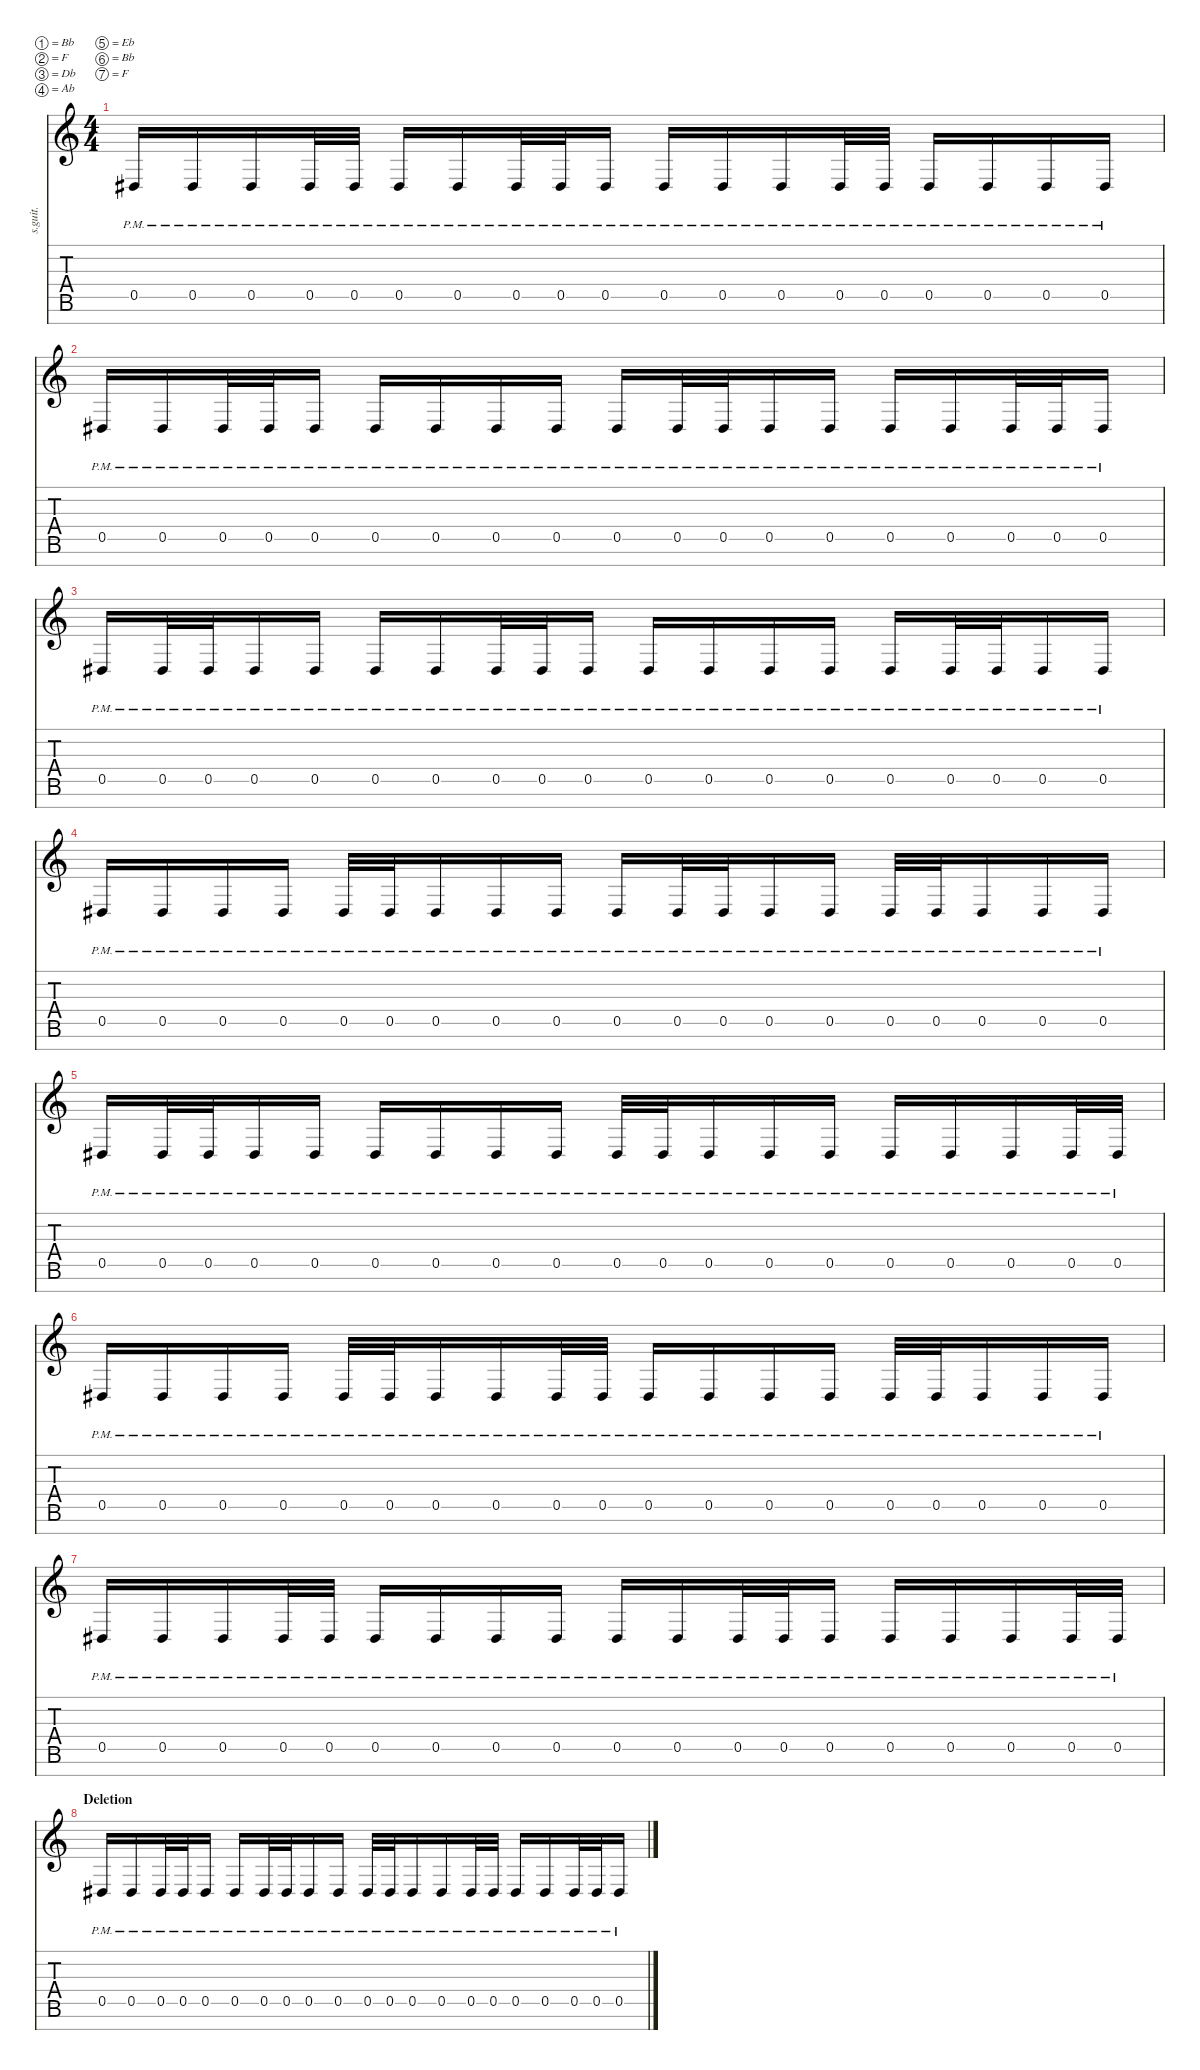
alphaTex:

\defaultSystemsLayout 4
\hideDynamics
\bracketExtendMode nobrackets
\track ("Fredrik Thordendal (Guitar 1)" "s.guit.") {instrument distortionguitar}
\staff {score tabs}
\tuning (Bb3 F3 Db3 Ab2 Eb2 Bb1 F1)
\ts (4 4)
\tempo (115 hide)
\clef g2
\ks c
0.5{pm acc #}.16{lyrics (0 "") lyrics (1 "") lyrics (2 "") lyrics (3 "") lyrics (4 "") dy f} 0.5{pm acc #}.16{lyrics (0 "") lyrics (1 "") lyrics (2 "") lyrics (3 "") lyrics (4 "")} 0.5{pm acc #}.16{lyrics (0 "") lyrics (1 "") lyrics (2 "") lyrics (3 "") lyrics (4 "")} 0.5{pm acc #}.32{lyrics (0 "") lyrics (1 "") lyrics (2 "") lyrics (3 "") lyrics (4 "")} 0.5{pm acc #}.32{lyrics (0 "") lyrics (1 "") lyrics (2 "") lyrics (3 "") lyrics (4 "")} 0.5{pm acc #}.16{lyrics (0 "") lyrics (1 "") lyrics (2 "") lyrics (3 "") lyrics (4 "")} 0.5{pm acc #}.16{lyrics (0 "") lyrics (1 "") lyrics (2 "") lyrics (3 "") lyrics (4 "")} 0.5{pm acc #}.32{lyrics (0 "") lyrics (1 "") lyrics (2 "") lyrics (3 "") lyrics (4 "")} 0.5{pm acc #}.32{lyrics (0 "") lyrics (1 "") lyrics (2 "") lyrics (3 "") lyrics (4 "")} 0.5{pm acc #}.16{lyrics (0 "") lyrics (1 "") lyrics (2 "") lyrics (3 "") lyrics (4 "")} 0.5{pm acc #}.16{lyrics (0 "") lyrics (1 "") lyrics (2 "") lyrics (3 "") lyrics (4 "")} 0.5{pm acc #}.16{lyrics (0 "") lyrics (1 "") lyrics (2 "") lyrics (3 "") lyrics (4 "")} 0.5{pm acc #}.16{lyrics (0 "") lyrics (1 "") lyrics (2 "") lyrics (3 "") lyrics (4 "")} 0.5{pm acc #}.32{lyrics (0 "") lyrics (1 "") lyrics (2 "") lyrics (3 "") lyrics (4 "")} 0.5{pm acc #}.32{lyrics (0 "") lyrics (1 "") lyrics (2 "") lyrics (3 "") lyrics (4 "")} 0.5{pm acc #}.16{lyrics (0 "") lyrics (1 "") lyrics (2 "") lyrics (3 "") lyrics (4 "")} 0.5{pm acc #}.16{lyrics (0 "") lyrics (1 "") lyrics (2 "") lyrics (3 "") lyrics (4 "")} 0.5{pm acc #}.16{lyrics (0 "") lyrics (1 "") lyrics (2 "") lyrics (3 "") lyrics (4 "")} 0.5{pm acc #}.16{lyrics (0 "") lyrics (1 "") lyrics (2 "") lyrics (3 "") lyrics (4 "")} |
0.5{pm acc #}.16{lyrics (0 "") lyrics (1 "") lyrics (2 "") lyrics (3 "") lyrics (4 "")} 0.5{pm acc #}.16{lyrics (0 "") lyrics (1 "") lyrics (2 "") lyrics (3 "") lyrics (4 "")} 0.5{pm acc #}.32{lyrics (0 "") lyrics (1 "") lyrics (2 "") lyrics (3 "") lyrics (4 "")} 0.5{pm acc #}.32{lyrics (0 "") lyrics (1 "") lyrics (2 "") lyrics (3 "") lyrics (4 "")} 0.5{pm acc #}.16{lyrics (0 "") lyrics (1 "") lyrics (2 "") lyrics (3 "") lyrics (4 "")} 0.5{pm acc #}.16{lyrics (0 "") lyrics (1 "") lyrics (2 "") lyrics (3 "") lyrics (4 "")} 0.5{pm acc #}.16{lyrics (0 "") lyrics (1 "") lyrics (2 "") lyrics (3 "") lyrics (4 "")} 0.5{pm acc #}.16{lyrics (0 "") lyrics (1 "") lyrics (2 "") lyrics (3 "") lyrics (4 "")} 0.5{pm acc #}.16{lyrics (0 "") lyrics (1 "") lyrics (2 "") lyrics (3 "") lyrics (4 "")} 0.5{pm acc #}.16{lyrics (0 "") lyrics (1 "") lyrics (2 "") lyrics (3 "") lyrics (4 "")} 0.5{pm acc #}.32{lyrics (0 "") lyrics (1 "") lyrics (2 "") lyrics (3 "") lyrics (4 "")} 0.5{pm acc #}.32{lyrics (0 "") lyrics (1 "") lyrics (2 "") lyrics (3 "") lyrics (4 "")} 0.5{pm acc #}.16{lyrics (0 "") lyrics (1 "") lyrics (2 "") lyrics (3 "") lyrics (4 "")} 0.5{pm acc #}.16{lyrics (0 "") lyrics (1 "") lyrics (2 "") lyrics (3 "") lyrics (4 "")} 0.5{pm acc #}.16{lyrics (0 "") lyrics (1 "") lyrics (2 "") lyrics (3 "") lyrics (4 "")} 0.5{pm acc #}.16{lyrics (0 "") lyrics (1 "") lyrics (2 "") lyrics (3 "") lyrics (4 "")} 0.5{pm acc #}.32{lyrics (0 "") lyrics (1 "") lyrics (2 "") lyrics (3 "") lyrics (4 "")} 0.5{pm acc #}.32{lyrics (0 "") lyrics (1 "") lyrics (2 "") lyrics (3 "") lyrics (4 "")} 0.5{pm acc #}.16{lyrics (0 "") lyrics (1 "") lyrics (2 "") lyrics (3 "") lyrics (4 "")} |
0.5{pm acc #}.16{lyrics (0 "") lyrics (1 "") lyrics (2 "") lyrics (3 "") lyrics (4 "")} 0.5{pm acc #}.32{lyrics (0 "") lyrics (1 "") lyrics (2 "") lyrics (3 "") lyrics (4 "")} 0.5{pm acc #}.32{lyrics (0 "") lyrics (1 "") lyrics (2 "") lyrics (3 "") lyrics (4 "")} 0.5{pm acc #}.16{lyrics (0 "") lyrics (1 "") lyrics (2 "") lyrics (3 "") lyrics (4 "")} 0.5{pm acc #}.16{lyrics (0 "") lyrics (1 "") lyrics (2 "") lyrics (3 "") lyrics (4 "")} 0.5{pm acc #}.16{lyrics (0 "") lyrics (1 "") lyrics (2 "") lyrics (3 "") lyrics (4 "")} 0.5{pm acc #}.16{lyrics (0 "") lyrics (1 "") lyrics (2 "") lyrics (3 "") lyrics (4 "")} 0.5{pm acc #}.32{lyrics (0 "") lyrics (1 "") lyrics (2 "") lyrics (3 "") lyrics (4 "")} 0.5{pm acc #}.32{lyrics (0 "") lyrics (1 "") lyrics (2 "") lyrics (3 "") lyrics (4 "")} 0.5{pm acc #}.16{lyrics (0 "") lyrics (1 "") lyrics (2 "") lyrics (3 "") lyrics (4 "")} 0.5{pm acc #}.16{lyrics (0 "") lyrics (1 "") lyrics (2 "") lyrics (3 "") lyrics (4 "")} 0.5{pm acc #}.16{lyrics (0 "") lyrics (1 "") lyrics (2 "") lyrics (3 "") lyrics (4 "")} 0.5{pm acc #}.16{lyrics (0 "") lyrics (1 "") lyrics (2 "") lyrics (3 "") lyrics (4 "")} 0.5{pm acc #}.16{lyrics (0 "") lyrics (1 "") lyrics (2 "") lyrics (3 "") lyrics (4 "")} 0.5{pm acc #}.16{lyrics (0 "") lyrics (1 "") lyrics (2 "") lyrics (3 "") lyrics (4 "")} 0.5{pm acc #}.32{lyrics (0 "") lyrics (1 "") lyrics (2 "") lyrics (3 "") lyrics (4 "")} 0.5{pm acc #}.32{lyrics (0 "") lyrics (1 "") lyrics (2 "") lyrics (3 "") lyrics (4 "")} 0.5{pm acc #}.16{lyrics (0 "") lyrics (1 "") lyrics (2 "") lyrics (3 "") lyrics (4 "")} 0.5{pm acc #}.16{lyrics (0 "") lyrics (1 "") lyrics (2 "") lyrics (3 "") lyrics (4 "")} |
0.5{pm acc #}.16{lyrics (0 "") lyrics (1 "") lyrics (2 "") lyrics (3 "") lyrics (4 "")} 0.5{pm acc #}.16{lyrics (0 "") lyrics (1 "") lyrics (2 "") lyrics (3 "") lyrics (4 "")} 0.5{pm acc #}.16{lyrics (0 "") lyrics (1 "") lyrics (2 "") lyrics (3 "") lyrics (4 "")} 0.5{pm acc #}.16{lyrics (0 "") lyrics (1 "") lyrics (2 "") lyrics (3 "") lyrics (4 "")} 0.5{pm acc #}.32{lyrics (0 "") lyrics (1 "") lyrics (2 "") lyrics (3 "") lyrics (4 "")} 0.5{pm acc #}.32{lyrics (0 "") lyrics (1 "") lyrics (2 "") lyrics (3 "") lyrics (4 "")} 0.5{pm acc #}.16{lyrics (0 "") lyrics (1 "") lyrics (2 "") lyrics (3 "") lyrics (4 "")} 0.5{pm acc #}.16{lyrics (0 "") lyrics (1 "") lyrics (2 "") lyrics (3 "") lyrics (4 "")} 0.5{pm acc #}.16{lyrics (0 "") lyrics (1 "") lyrics (2 "") lyrics (3 "") lyrics (4 "")} 0.5{pm acc #}.16{lyrics (0 "") lyrics (1 "") lyrics (2 "") lyrics (3 "") lyrics (4 "")} 0.5{pm acc #}.32{lyrics (0 "") lyrics (1 "") lyrics (2 "") lyrics (3 "") lyrics (4 "")} 0.5{pm acc #}.32{lyrics (0 "") lyrics (1 "") lyrics (2 "") lyrics (3 "") lyrics (4 "")} 0.5{pm acc #}.16{lyrics (0 "") lyrics (1 "") lyrics (2 "") lyrics (3 "") lyrics (4 "")} 0.5{pm acc #}.16{lyrics (0 "") lyrics (1 "") lyrics (2 "") lyrics (3 "") lyrics (4 "")} 0.5{pm acc #}.32{lyrics (0 "") lyrics (1 "") lyrics (2 "") lyrics (3 "") lyrics (4 "")} 0.5{pm acc #}.32{lyrics (0 "") lyrics (1 "") lyrics (2 "") lyrics (3 "") lyrics (4 "")} 0.5{pm acc #}.16{lyrics (0 "") lyrics (1 "") lyrics (2 "") lyrics (3 "") lyrics (4 "")} 0.5{pm acc #}.16{lyrics (0 "") lyrics (1 "") lyrics (2 "") lyrics (3 "") lyrics (4 "")} 0.5{pm acc #}.16{lyrics (0 "") lyrics (1 "") lyrics (2 "") lyrics (3 "") lyrics (4 "")} |
0.5{pm acc #}.16{lyrics (0 "") lyrics (1 "") lyrics (2 "") lyrics (3 "") lyrics (4 "")} 0.5{pm acc #}.32{lyrics (0 "") lyrics (1 "") lyrics (2 "") lyrics (3 "") lyrics (4 "")} 0.5{pm acc #}.32{lyrics (0 "") lyrics (1 "") lyrics (2 "") lyrics (3 "") lyrics (4 "")} 0.5{pm acc #}.16{lyrics (0 "") lyrics (1 "") lyrics (2 "") lyrics (3 "") lyrics (4 "")} 0.5{pm acc #}.16{lyrics (0 "") lyrics (1 "") lyrics (2 "") lyrics (3 "") lyrics (4 "")} 0.5{pm acc #}.16{lyrics (0 "") lyrics (1 "") lyrics (2 "") lyrics (3 "") lyrics (4 "")} 0.5{pm acc #}.16{lyrics (0 "") lyrics (1 "") lyrics (2 "") lyrics (3 "") lyrics (4 "")} 0.5{pm acc #}.16{lyrics (0 "") lyrics (1 "") lyrics (2 "") lyrics (3 "") lyrics (4 "")} 0.5{pm acc #}.16{lyrics (0 "") lyrics (1 "") lyrics (2 "") lyrics (3 "") lyrics (4 "")} 0.5{pm acc #}.32{lyrics (0 "") lyrics (1 "") lyrics (2 "") lyrics (3 "") lyrics (4 "")} 0.5{pm acc #}.32{lyrics (0 "") lyrics (1 "") lyrics (2 "") lyrics (3 "") lyrics (4 "")} 0.5{pm acc #}.16{lyrics (0 "") lyrics (1 "") lyrics (2 "") lyrics (3 "") lyrics (4 "")} 0.5{pm acc #}.16{lyrics (0 "") lyrics (1 "") lyrics (2 "") lyrics (3 "") lyrics (4 "")} 0.5{pm acc #}.16{lyrics (0 "") lyrics (1 "") lyrics (2 "") lyrics (3 "") lyrics (4 "")} 0.5{pm acc #}.16{lyrics (0 "") lyrics (1 "") lyrics (2 "") lyrics (3 "") lyrics (4 "")} 0.5{pm acc #}.16{lyrics (0 "") lyrics (1 "") lyrics (2 "") lyrics (3 "") lyrics (4 "")} 0.5{pm acc #}.16{lyrics (0 "") lyrics (1 "") lyrics (2 "") lyrics (3 "") lyrics (4 "")} 0.5{pm acc #}.32{lyrics (0 "") lyrics (1 "") lyrics (2 "") lyrics (3 "") lyrics (4 "")} 0.5{pm acc #}.32{lyrics (0 "") lyrics (1 "") lyrics (2 "") lyrics (3 "") lyrics (4 "")} |
0.5{pm acc #}.16{lyrics (0 "") lyrics (1 "") lyrics (2 "") lyrics (3 "") lyrics (4 "")} 0.5{pm acc #}.16{lyrics (0 "") lyrics (1 "") lyrics (2 "") lyrics (3 "") lyrics (4 "")} 0.5{pm acc #}.16{lyrics (0 "") lyrics (1 "") lyrics (2 "") lyrics (3 "") lyrics (4 "")} 0.5{pm acc #}.16{lyrics (0 "") lyrics (1 "") lyrics (2 "") lyrics (3 "") lyrics (4 "")} 0.5{pm acc #}.32{lyrics (0 "") lyrics (1 "") lyrics (2 "") lyrics (3 "") lyrics (4 "")} 0.5{pm acc #}.32{lyrics (0 "") lyrics (1 "") lyrics (2 "") lyrics (3 "") lyrics (4 "")} 0.5{pm acc #}.16{lyrics (0 "") lyrics (1 "") lyrics (2 "") lyrics (3 "") lyrics (4 "")} 0.5{pm acc #}.16{lyrics (0 "") lyrics (1 "") lyrics (2 "") lyrics (3 "") lyrics (4 "")} 0.5{pm acc #}.32{lyrics (0 "") lyrics (1 "") lyrics (2 "") lyrics (3 "") lyrics (4 "")} 0.5{pm acc #}.32{lyrics (0 "") lyrics (1 "") lyrics (2 "") lyrics (3 "") lyrics (4 "")} 0.5{pm acc #}.16{lyrics (0 "") lyrics (1 "") lyrics (2 "") lyrics (3 "") lyrics (4 "")} 0.5{pm acc #}.16{lyrics (0 "") lyrics (1 "") lyrics (2 "") lyrics (3 "") lyrics (4 "")} 0.5{pm acc #}.16{lyrics (0 "") lyrics (1 "") lyrics (2 "") lyrics (3 "") lyrics (4 "")} 0.5{pm acc #}.16{lyrics (0 "") lyrics (1 "") lyrics (2 "") lyrics (3 "") lyrics (4 "")} 0.5{pm acc #}.32{lyrics (0 "") lyrics (1 "") lyrics (2 "") lyrics (3 "") lyrics (4 "")} 0.5{pm acc #}.32{lyrics (0 "") lyrics (1 "") lyrics (2 "") lyrics (3 "") lyrics (4 "")} 0.5{pm acc #}.16{lyrics (0 "") lyrics (1 "") lyrics (2 "") lyrics (3 "") lyrics (4 "")} 0.5{pm acc #}.16{lyrics (0 "") lyrics (1 "") lyrics (2 "") lyrics (3 "") lyrics (4 "")} 0.5{pm acc #}.16{lyrics (0 "") lyrics (1 "") lyrics (2 "") lyrics (3 "") lyrics (4 "")} |
0.5{pm acc #}.16{lyrics (0 "") lyrics (1 "") lyrics (2 "") lyrics (3 "") lyrics (4 "")} 0.5{pm acc #}.16{lyrics (0 "") lyrics (1 "") lyrics (2 "") lyrics (3 "") lyrics (4 "")} 0.5{pm acc #}.16{lyrics (0 "") lyrics (1 "") lyrics (2 "") lyrics (3 "") lyrics (4 "")} 0.5{pm acc #}.32{lyrics (0 "") lyrics (1 "") lyrics (2 "") lyrics (3 "") lyrics (4 "")} 0.5{pm acc #}.32{lyrics (0 "") lyrics (1 "") lyrics (2 "") lyrics (3 "") lyrics (4 "")} 0.5{pm acc #}.16{lyrics (0 "") lyrics (1 "") lyrics (2 "") lyrics (3 "") lyrics (4 "")} 0.5{pm acc #}.16{lyrics (0 "") lyrics (1 "") lyrics (2 "") lyrics (3 "") lyrics (4 "")} 0.5{pm acc #}.16{lyrics (0 "") lyrics (1 "") lyrics (2 "") lyrics (3 "") lyrics (4 "")} 0.5{pm acc #}.16{lyrics (0 "") lyrics (1 "") lyrics (2 "") lyrics (3 "") lyrics (4 "")} 0.5{pm acc #}.16{lyrics (0 "") lyrics (1 "") lyrics (2 "") lyrics (3 "") lyrics (4 "")} 0.5{pm acc #}.16{lyrics (0 "") lyrics (1 "") lyrics (2 "") lyrics (3 "") lyrics (4 "")} 0.5{pm acc #}.32{lyrics (0 "") lyrics (1 "") lyrics (2 "") lyrics (3 "") lyrics (4 "")} 0.5{pm acc #}.32{lyrics (0 "") lyrics (1 "") lyrics (2 "") lyrics (3 "") lyrics (4 "")} 0.5{pm acc #}.16{lyrics (0 "") lyrics (1 "") lyrics (2 "") lyrics (3 "") lyrics (4 "")} 0.5{pm acc #}.16{lyrics (0 "") lyrics (1 "") lyrics (2 "") lyrics (3 "") lyrics (4 "")} 0.5{pm acc #}.16{lyrics (0 "") lyrics (1 "") lyrics (2 "") lyrics (3 "") lyrics (4 "")} 0.5{pm acc #}.16{lyrics (0 "") lyrics (1 "") lyrics (2 "") lyrics (3 "") lyrics (4 "")} 0.5{pm acc #}.32{lyrics (0 "") lyrics (1 "") lyrics (2 "") lyrics (3 "") lyrics (4 "")} 0.5{pm acc #}.32{lyrics (0 "") lyrics (1 "") lyrics (2 "") lyrics (3 "") lyrics (4 "")} |
\section ("" "Deletion")
0.5{pm acc #}.16{lyrics (0 "") lyrics (1 "") lyrics (2 "") lyrics (3 "") lyrics (4 "")} 0.5{pm acc #}.16{lyrics (0 "") lyrics (1 "") lyrics (2 "") lyrics (3 "") lyrics (4 "")} 0.5{pm acc #}.32{lyrics (0 "") lyrics (1 "") lyrics (2 "") lyrics (3 "") lyrics (4 "")} 0.5{pm acc #}.32{lyrics (0 "") lyrics (1 "") lyrics (2 "") lyrics (3 "") lyrics (4 "") dy ff} 0.5{pm acc #}.16{lyrics (0 "") lyrics (1 "") lyrics (2 "") lyrics (3 "") lyrics (4 "") dy f} 0.5{pm acc #}.16{lyrics (0 "") lyrics (1 "") lyrics (2 "") lyrics (3 "") lyrics (4 "")} 0.5{pm acc #}.32{lyrics (0 "") lyrics (1 "") lyrics (2 "") lyrics (3 "") lyrics (4 "")} 0.5{pm acc #}.32{lyrics (0 "") lyrics (1 "") lyrics (2 "") lyrics (3 "") lyrics (4 "") dy ff} 0.5{pm acc #}.16{lyrics (0 "") lyrics (1 "") lyrics (2 "") lyrics (3 "") lyrics (4 "") dy f} 0.5{pm acc #}.16{lyrics (0 "") lyrics (1 "") lyrics (2 "") lyrics (3 "") lyrics (4 "")} 0.5{pm acc #}.32{lyrics (0 "") lyrics (1 "") lyrics (2 "") lyrics (3 "") lyrics (4 "")} 0.5{pm acc #}.32{lyrics (0 "") lyrics (1 "") lyrics (2 "") lyrics (3 "") lyrics (4 "") dy ff} 0.5{pm acc #}.16{lyrics (0 "") lyrics (1 "") lyrics (2 "") lyrics (3 "") lyrics (4 "") dy f} 0.5{pm acc #}.16{lyrics (0 "") lyrics (1 "") lyrics (2 "") lyrics (3 "") lyrics (4 "")} 0.5{pm acc #}.32{lyrics (0 "") lyrics (1 "") lyrics (2 "") lyrics (3 "") lyrics (4 "")} 0.5{pm acc #}.32{lyrics (0 "") lyrics (1 "") lyrics (2 "") lyrics (3 "") lyrics (4 "") dy ff} 0.5{pm acc #}.16{lyrics (0 "") lyrics (1 "") lyrics (2 "") lyrics (3 "") lyrics (4 "") dy f} 0.5{pm acc #}.16{lyrics (0 "") lyrics (1 "") lyrics (2 "") lyrics (3 "") lyrics (4 "")} 0.5{pm acc #}.32{lyrics (0 "") lyrics (1 "") lyrics (2 "") lyrics (3 "") lyrics (4 "")} 0.5{pm acc #}.32{lyrics (0 "") lyrics (1 "") lyrics (2 "") lyrics (3 "") lyrics (4 "") dy ff} 0.5{pm acc #}.16{lyrics (0 "") lyrics (1 "") lyrics (2 "") lyrics (3 "") lyrics (4 "") dy f}
